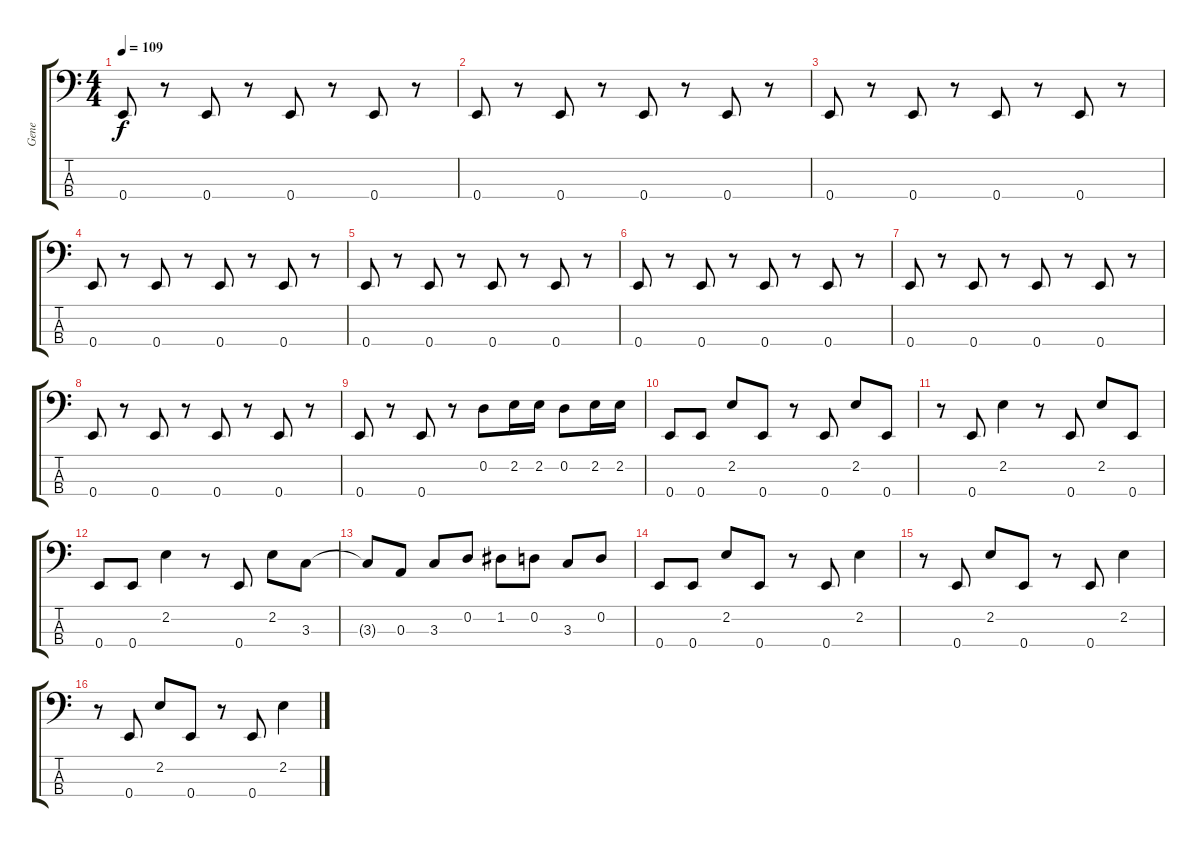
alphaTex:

\track ("Gene" "Gene") {instrument electricbassfinger}
\staff {score tabs}
\tuning (G2 D2 A1 E1) {hide}
\ts (4 4)
\tempo 109
\clef f4
\ks c
0.4.8{dy f} r.8 0.4.8 r.8 0.4.8 r.8 0.4.8 r.8 |
0.4.8 r.8 0.4.8 r.8 0.4.8 r.8 0.4.8 r.8 |
0.4.8 r.8 0.4.8 r.8 0.4.8 r.8 0.4.8 r.8 |
0.4.8 r.8 0.4.8 r.8 0.4.8 r.8 0.4.8 r.8 |
0.4.8 r.8 0.4.8 r.8 0.4.8 r.8 0.4.8 r.8 |
0.4.8 r.8 0.4.8 r.8 0.4.8 r.8 0.4.8 r.8 |
0.4.8 r.8 0.4.8 r.8 0.4.8 r.8 0.4.8 r.8 |
0.4.8 r.8 0.4.8 r.8 0.4.8 r.8 0.4.8 r.8 |
0.4.8 r.8 0.4.8 r.8 0.2.8 2.2.16 2.2.16 0.2.8 2.2.16 2.2.16 |
0.4.8 0.4.8 2.2.8 0.4.8 r.8 0.4.8 2.2.8 0.4.8 |
r.8 0.4.8 2.2.4 r.8 0.4.8 2.2.8 0.4.8 |
0.4.8 0.4.8 2.2.4 r.8 0.4.8 2.2.8 3.3.8 |
3.3{t}.8 0.3.8 3.3.8 0.2.8 1.2.8 0.2.8 3.3.8 0.2.8 |
0.4.8 0.4.8 2.2.8 0.4.8 r.8 0.4.8 2.2.4 |
r.8 0.4.8 2.2.8 0.4.8 r.8 0.4.8 2.2.4 |
r.8 0.4.8 2.2.8 0.4.8 r.8 0.4.8 2.2.4
